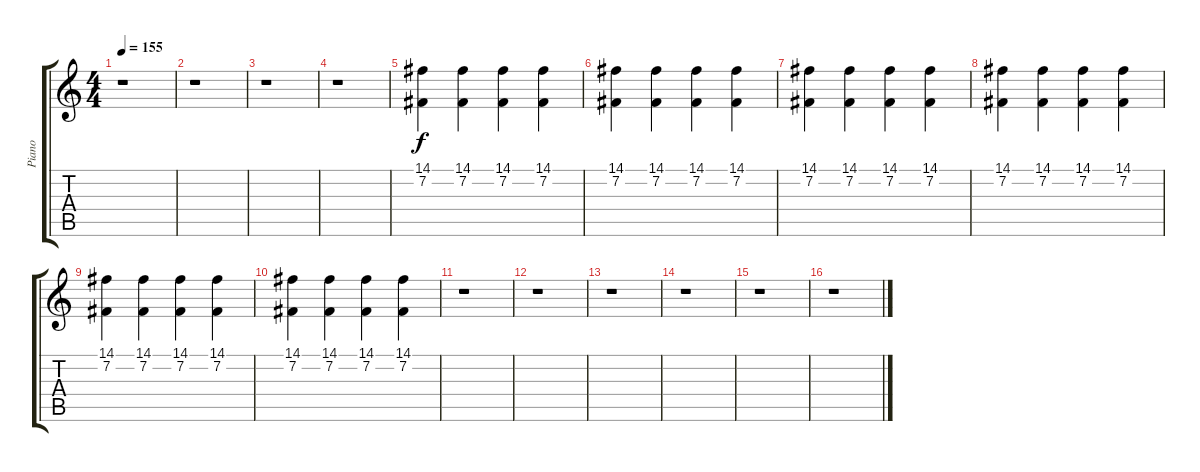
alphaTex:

\track ("Piano" "Piano") {instrument brightacousticpiano}
\staff {score tabs}
\tuning (E4 B3 G3 D3 A2 E2) {hide}
\ts (4 4)
\tempo 155
\clef g2
\ks c
r.1{dy f} |
r.1 |
r.1 |
r.1 |
(14.1 7.2).4 (14.1 7.2).4 (14.1 7.2).4 (14.1 7.2).4 |
(14.1 7.2).4 (14.1 7.2).4 (14.1 7.2).4 (14.1 7.2).4 |
(14.1 7.2).4 (14.1 7.2).4 (14.1 7.2).4 (14.1 7.2).4 |
(14.1 7.2).4 (14.1 7.2).4 (14.1 7.2).4 (14.1 7.2).4 |
(14.1 7.2).4 (14.1 7.2).4 (14.1 7.2).4 (14.1 7.2).4 |
(14.1 7.2).4 (14.1 7.2).4 (14.1 7.2).4 (14.1 7.2).4 |
r.1 |
r.1 |
r.1 |
r.1 |
r.1 |
r.1
